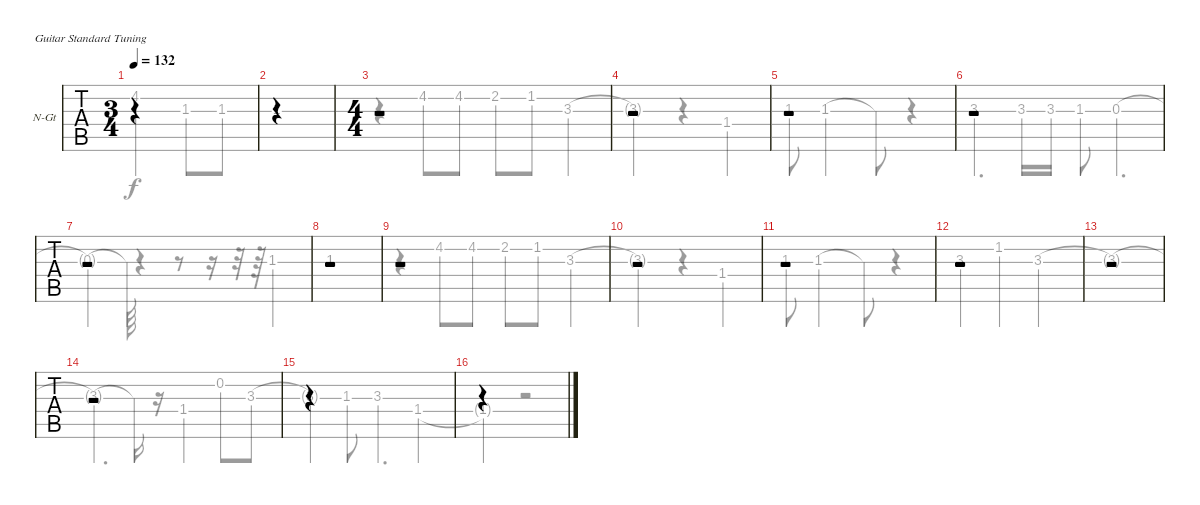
\defaultSystemsLayout 4
\bracketExtendMode groupsimilarinstruments
\firstSystemTrackNameOrientation horizontal
\otherSystemsTrackNameOrientation horizontal
\track ("Nylon Guitar" "N-Gt") {instrument acousticguitarnylon}
\staff {tabs}
\tuning (E4 B3 G3 D3 A2 E2)
\voice
\ts (3 4)
\tempo 132
\clef g2
\ks c
|
|
\ts (4 4)
r.1 |
r.1 |
r.1 |
r.1 |
r.1 |
r.1 |
r.1 |
r.1 |
r.1 |
r.1 |
r.1 |
r.1 |
|
\voice
\clef g2
\ottava regular
\simile none
\ks c
4.2.2{dy f} 1.3.8 1.3.8 |
1.3.1 |
r.4 4.2.8 4.2.8 2.2.8 1.2.8 3.3.4 |
3.3{t}.2 r.4 1.4.4 |
1.3.8 1.3.2 1.3{t}.8 r.4 |
3.3.4{d} 3.3.16 3.3.16 1.3.8 0.3.4{d} |
0.3{t}.4 0.3{t}.64 r.4 r.8 r.16 r.32 r.64 1.3.4 |
1.3.1 |
r.4 4.2.8 4.2.8 2.2.8 1.2.8 3.3.4 |
3.3{t}.2 r.4 1.4.4 |
1.3.8 1.3.2 1.3{t}.8 r.4 |
3.3.4 1.2.4 3.3.2 |
3.3{t}.1 |
3.3{t}.4{d} 3.3{t}.16 r.16 1.4.4 0.2.8 3.3.8 |
3.3{t}.4 1.3.8 3.3.4{d} 1.4.4 |
1.4{t}.2 r.2
